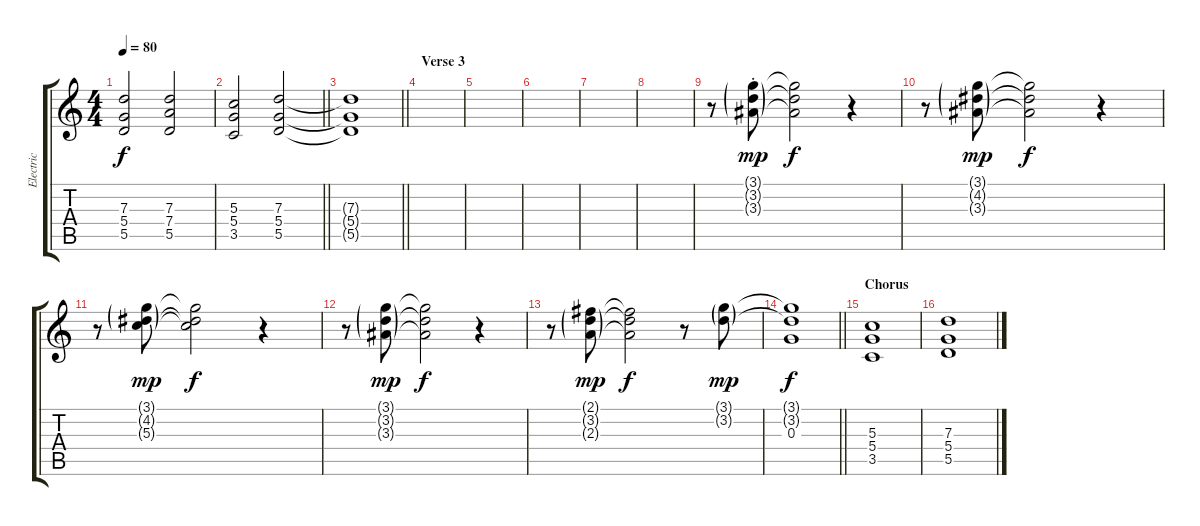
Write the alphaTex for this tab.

\track ("Electric" "Electric") {instrument overdrivenguitar}
\staff {score tabs}
\tuning (E4 B3 G3 D3 A2 E2) {hide}
\ts (4 4)
\tempo 80
\clef g2
\ks c
(7.3 5.4 5.5).2{dy f} (7.3 7.4 5.5).2 |
\barLineRight lightlight
(5.3 5.4 3.5).2 (7.3 5.4 5.5).2 |
\barLineRight lightlight
(7.3{t} 5.4{t} 5.5{t}).1 |
\section ("" "Verse 3")
|
|
|
|
|
r.8 (3.1{g st} 3.2{g st} 3.3{g st}).8{dy mp} (3.1{t} 3.2{t} 3.3{t}).2{dy f} r.4 |
r.8 (3.1{g} 4.2{g} 3.3{g}).8{dy mp} (3.1{t} 4.2{t} 3.3{t}).2{dy f} r.4 |
r.8 (3.1{g} 4.2{g} 5.3{g}).8{dy mp} (3.1{t} 4.2{t} 5.3{t}).2{dy f} r.4 |
r.8 (3.1{g} 3.2{g} 3.3{g}).8{dy mp} (3.1{t} 3.2{t} 3.3{t}).2{dy f} r.4 |
r.8 (2.1{g} 3.2{g} 2.3{g}).8{dy mp} (2.1{t} 3.2{t} 2.3{t}).2{dy f} r.8 (3.1{g} 3.2{g}).8{dy mp} |
\barLineRight lightlight
(3.1{t} 3.2{t} 0.3).1{dy f} |
\section ("" "Chorus")
(5.3 5.4 3.5).1 |
(7.3 5.4 5.5).1
